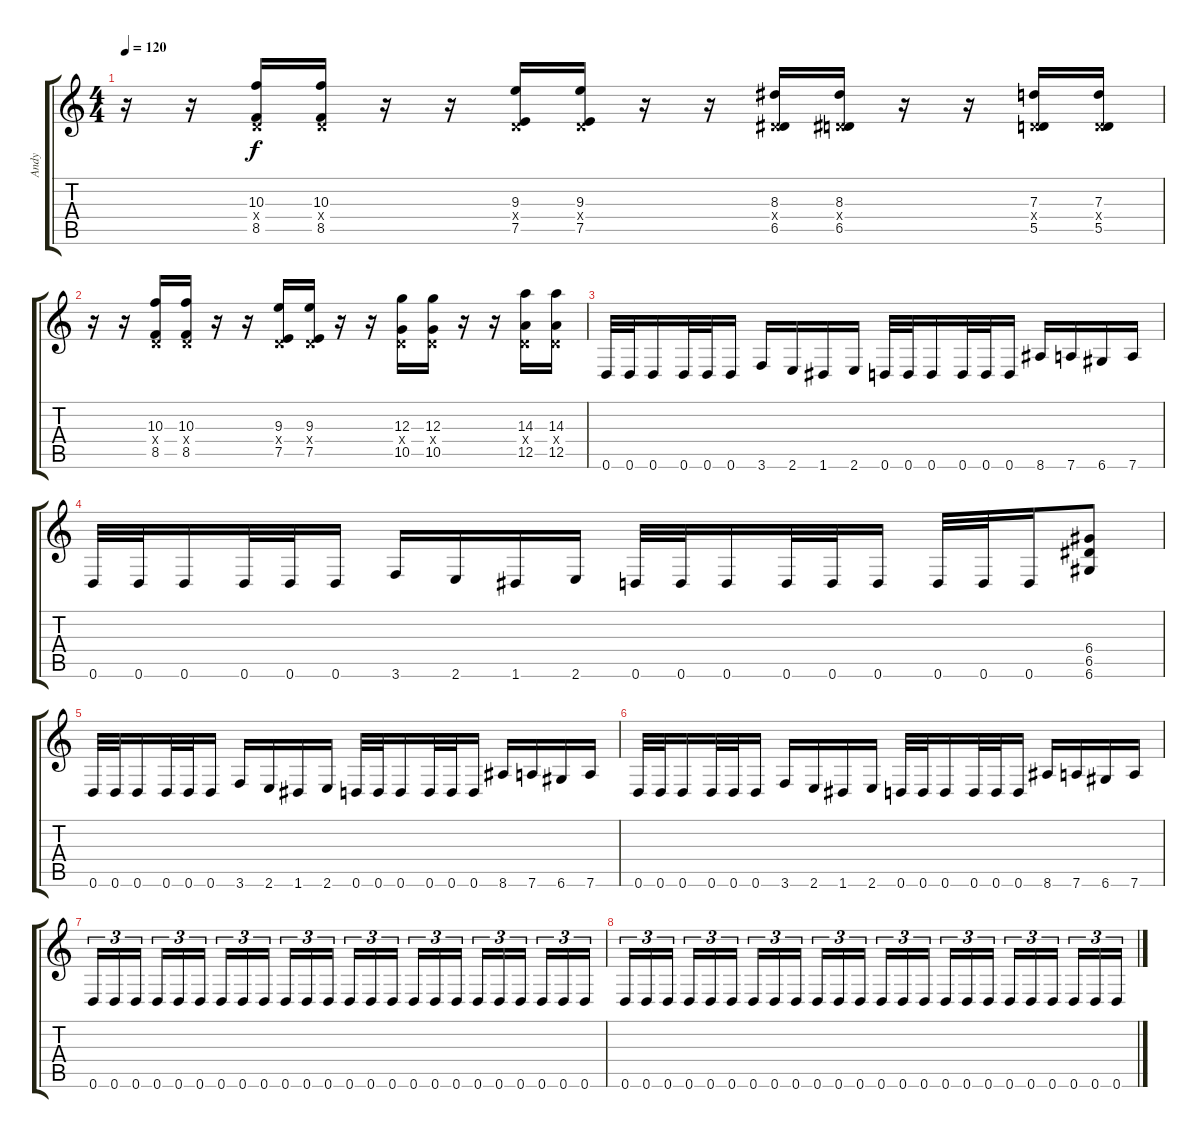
\track ("Andy" "Andy") {instrument distortionguitar}
\staff {score tabs}
\tuning (E4 B3 G3 D3 A2 D2) {hide}
\ts (4 4)
\tempo 120
\clef g2
\ks c
r.16{dy f} r.16 (10.3 0.4{x} 8.5).16 (10.3 0.4{x} 8.5).16 r.16 r.16 (9.3 0.4{x} 7.5).16 (9.3 0.4{x} 7.5).16 r.16 r.16 (8.3 0.4{x} 6.5).16 (8.3 0.4{x} 6.5).16 r.16 r.16 (7.3 0.4{x} 5.5).16 (7.3 0.4{x} 5.5).16 |
r.16 r.16 (10.3 0.4{x} 8.5).16 (10.3 0.4{x} 8.5).16 r.16 r.16 (9.3 0.4{x} 7.5).16 (9.3 0.4{x} 7.5).16 r.16 r.16 (12.3 0.4{x} 10.5).16 (12.3 0.4{x} 10.5).16 r.16 r.16 (14.3 0.4{x} 12.5).16 (14.3 0.4{x} 12.5).16 |
0.6.32 0.6.32 0.6.16 0.6.32 0.6.32 0.6.16 3.6.16 2.6.16 1.6.16 2.6.16 0.6.32 0.6.32 0.6.16 0.6.32 0.6.32 0.6.16 8.6.16 7.6.16 6.6.16 7.6.16 |
0.6.32 0.6.32 0.6.16 0.6.32 0.6.32 0.6.16 3.6.16 2.6.16 1.6.16 2.6.16 0.6.32 0.6.32 0.6.16 0.6.32 0.6.32 0.6.16 0.6.32 0.6.32 0.6.16 (6.4 6.5 6.6).8 |
0.6.32 0.6.32 0.6.16 0.6.32 0.6.32 0.6.16 3.6.16 2.6.16 1.6.16 2.6.16 0.6.32 0.6.32 0.6.16 0.6.32 0.6.32 0.6.16 8.6.16 7.6.16 6.6.16 7.6.16 |
0.6.32 0.6.32 0.6.16 0.6.32 0.6.32 0.6.16 3.6.16 2.6.16 1.6.16 2.6.16 0.6.32 0.6.32 0.6.16 0.6.32 0.6.32 0.6.16 8.6.16 7.6.16 6.6.16 7.6.16 |
0.6.16{tu (3 2)} 0.6.16{tu (3 2)} 0.6.16{tu (3 2) beam splitsecondary} 0.6.16{tu (3 2)} 0.6.16{tu (3 2)} 0.6.16{tu (3 2)} 0.6.16{tu (3 2)} 0.6.16{tu (3 2)} 0.6.16{tu (3 2) beam splitsecondary} 0.6.16{tu (3 2)} 0.6.16{tu (3 2)} 0.6.16{tu (3 2)} 0.6.16{tu (3 2)} 0.6.16{tu (3 2)} 0.6.16{tu (3 2) beam splitsecondary} 0.6.16{tu (3 2)} 0.6.16{tu (3 2)} 0.6.16{tu (3 2)} 0.6.16{tu (3 2)} 0.6.16{tu (3 2)} 0.6.16{tu (3 2) beam splitsecondary} 0.6.16{tu (3 2)} 0.6.16{tu (3 2)} 0.6.16{tu (3 2)} |
0.6.16{tu (3 2)} 0.6.16{tu (3 2)} 0.6.16{tu (3 2) beam splitsecondary} 0.6.16{tu (3 2)} 0.6.16{tu (3 2)} 0.6.16{tu (3 2)} 0.6.16{tu (3 2)} 0.6.16{tu (3 2)} 0.6.16{tu (3 2) beam splitsecondary} 0.6.16{tu (3 2)} 0.6.16{tu (3 2)} 0.6.16{tu (3 2)} 0.6.16{tu (3 2)} 0.6.16{tu (3 2)} 0.6.16{tu (3 2) beam splitsecondary} 0.6.16{tu (3 2)} 0.6.16{tu (3 2)} 0.6.16{tu (3 2)} 0.6.16{tu (3 2)} 0.6.16{tu (3 2)} 0.6.16{tu (3 2) beam splitsecondary} 0.6.16{tu (3 2)} 0.6.16{tu (3 2)} 0.6.16{tu (3 2)}
